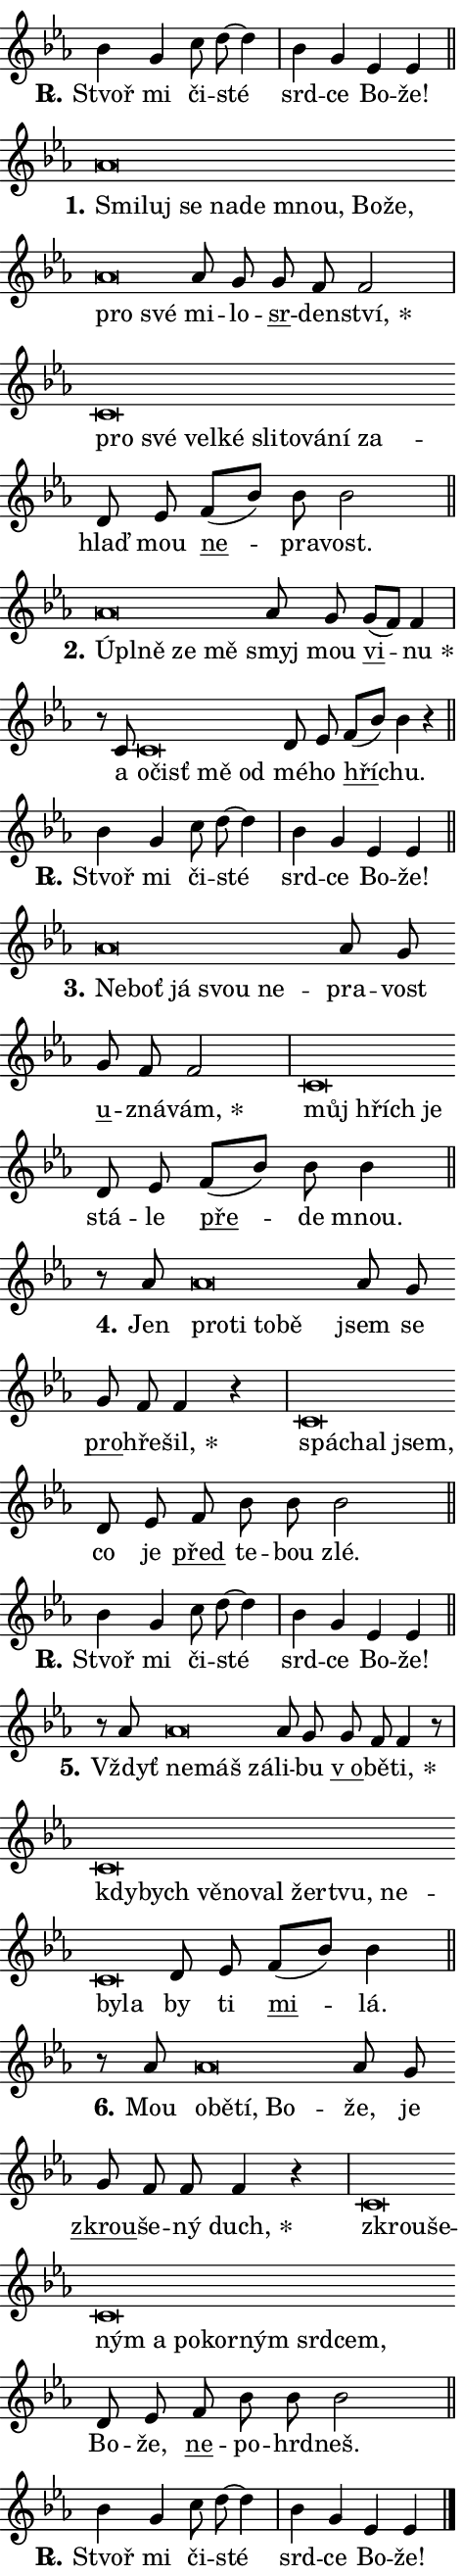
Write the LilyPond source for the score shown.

\version "2.24.0"
\header { tagline = "" }
\paper {
  indent = 0\cm
  top-margin = 0\cm
  right-margin = 0.13\cm % to fit lyric hyphens
  bottom-margin = 0\cm
  left-margin = 0\cm
  paper-width = 8\cm
  page-breaking = #ly:one-page-breaking
  system-system-spacing.basic-distance = #11
  score-system-spacing.basic-distance = #11
  ragged-last = ##f
}


%% Author: Thomas Morley
%% https://lists.gnu.org/archive/html/lilypond-user/2020-05/msg00002.html
#(define (line-position grob)
"Returns position of @var[grob} in current system:
   @code{'start}, if at first time-step
   @code{'end}, if at last time-step
   @code{'middle} otherwise
"
  (let* ((col (ly:item-get-column grob))
         (ln (ly:grob-object col 'left-neighbor))
         (rn (ly:grob-object col 'right-neighbor))
         (col-to-check-left (if (ly:grob? ln) ln col))
         (col-to-check-right (if (ly:grob? rn) rn col))
         (break-dir-left
           (and
             (ly:grob-property col-to-check-left 'non-musical #f)
             (ly:item-break-dir col-to-check-left)))
         (break-dir-right
           (and
             (ly:grob-property col-to-check-right 'non-musical #f)
             (ly:item-break-dir col-to-check-right))))
        (cond ((eqv? 1 break-dir-left) 'start)
              ((eqv? -1 break-dir-right) 'end)
              (else 'middle))))

#(define (tranparent-at-line-position vctor)
  (lambda (grob)
  "Relying on @code{line-position} select the relevant enry from @var{vctor}.
Used to determine transparency,"
    (case (line-position grob)
      ((end) (not (vector-ref vctor 0)))
      ((middle) (not (vector-ref vctor 1)))
      ((start) (not (vector-ref vctor 2))))))

noteHeadBreakVisibility =
#(define-music-function (break-visibility)(vector?)
"Makes @code{NoteHead}s transparent relying on @var{break-visibility}"
#{
  \override NoteHead.transparent =
    #(tranparent-at-line-position break-visibility)
#})

#(define delete-ledgers-for-transparent-note-heads
  (lambda (grob)
    "Reads whether a @code{NoteHead} is transparent.
If so this @code{NoteHead} is removed from @code{'note-heads} from
@var{grob}, which is supposed to be @code{LedgerLineSpanner}.
As a result ledgers are not printed for this @code{NoteHead}"
    (let* ((nhds-array (ly:grob-object grob 'note-heads))
           (nhds-list
             (if (ly:grob-array? nhds-array)
                 (ly:grob-array->list nhds-array)
                 '()))
           ;; Relies on the transparent-property being done before
           ;; Staff.LedgerLineSpanner.after-line-breaking is executed.
           ;; This is fragile ...
           (to-keep
             (remove
               (lambda (nhd)
                 (ly:grob-property nhd 'transparent #f))
               nhds-list)))
      ;; TODO find a better method to iterate over grob-arrays, similiar
      ;; to filter/remove etc for lists
      ;; For now rebuilt from scratch
      (set! (ly:grob-object grob 'note-heads)  '())
      (for-each
        (lambda (nhd)
          (ly:pointer-group-interface::add-grob grob 'note-heads nhd))
        to-keep))))

squashNotes = {
  \override NoteHead.X-extent = #'(-0.2 . 0.2)
  \override NoteHead.Y-extent = #'(-0.75 . 0)
  \override NoteHead.stencil =
    #(lambda (grob)
       (let ((pos (ly:grob-property grob 'staff-position)))
         (begin
           (if (< pos -7) (display "ERROR: Lower brevis then expected\n") (display ""))
           (if (<= pos -6) ly:text-interface::print ly:note-head::print))))
}
unSquashNotes = {
  \revert NoteHead.X-extent
  \revert NoteHead.Y-extent
  \revert NoteHead.stencil
}

hideNotes = \noteHeadBreakVisibility #begin-of-line-visible
unHideNotes = \noteHeadBreakVisibility #all-visible

% work-around for resetting accidentals
% https://lilypond.org/doc/v2.23/Documentation/notation/displaying-rhythms#unmetered-music
cadenzaMeasure = {
  \cadenzaOff
  \partial 1024 s1024
  \cadenzaOn
}

#(define-markup-command (accent layout props text) (markup?)
  "Underline accented syllable"
  (interpret-markup layout props
    #{\markup \override #'(offset . 4.3) \underline { #text }#}))

responsum = \markup \concat {
  "R" \hspace #-1.05 \path #0.1 #'((moveto 0 0.07) (lineto 0.9 0.8)) \hspace #0.05 "."
}

spaceSize = #0.6828661417322834 % exact space size for TeX Gyre Schola

\layout {
  \context {
    \Staff
    \remove "Time_signature_engraver"
    \override LedgerLineSpanner.after-line-breaking = #delete-ledgers-for-transparent-note-heads
  }
  \context {
    \Lyrics {
      \override LyricSpace.minimum-distance = \spaceSize
      \override LyricText.font-name = #"TeX Gyre Schola"
      \override LyricText.font-size = 1
      \override StanzaNumber.font-name = #"TeX Gyre Schola Bold"
      \override StanzaNumber.font-size = 1
    }
  }
  \context {
    \Score 
    \override NoteHead.text =
      #(lambda (grob) 
        (let ((pos (ly:grob-property grob 'staff-position)))
          #{\markup {
            \combine
              \halign #-0.55 \raise #(if (= pos -6) 0 0.5) \override #'(thickness . 2) \draw-line #'(3.2 . 0)
              \musicglyph "noteheads.sM1"
          }#}))
  }
}

% magnetic-lyrics.ily
%
%   written by
%     Jean Abou Samra <jean@abou-samra.fr>
%     Werner Lemberg <wl@gnu.org>
%
%   adapted by
%     Jiri Hon <jiri.hon@gmail.com>
%
% Version 2022-Apr-15

% https://www.mail-archive.com/lilypond-user@gnu.org/msg149350.html

#(define (Left_hyphen_pointer_engraver context)
   "Collect syllable-hyphen-syllable occurrences in lyrics and store
them in properties.  This engraver only looks to the left.  For
example, if the lyrics input is @code{foo -- bar}, it does the
following.

@itemize @bullet
@item
Set the @code{text} property of the @code{LyricHyphen} grob between
@q{foo} and @q{bar} to @code{foo}.

@item
Set the @code{left-hyphen} property of the @code{LyricText} grob with
text @q{foo} to the @code{LyricHyphen} grob between @q{foo} and
@q{bar}.
@end itemize

Use this auxiliary engraver in combination with the
@code{lyric-@/text::@/apply-@/magnetic-@/offset!} hook."
   (let ((hyphen #f)
         (text #f))
     (make-engraver
      (acknowledgers
       ((lyric-syllable-interface engraver grob source-engraver)
        (set! text grob)))
      (end-acknowledgers
       ((lyric-hyphen-interface engraver grob source-engraver)
        ;(when (not (grob::has-interface grob 'lyric-space-interface))
          (set! hyphen grob)));)
      ((stop-translation-timestep engraver)
       (when (and text hyphen)
         (ly:grob-set-object! text 'left-hyphen hyphen))
       (set! text #f)
       (set! hyphen #f)))))

#(define (lyric-text::apply-magnetic-offset! grob)
   "If the space between two syllables is less than the value in
property @code{LyricText@/.details@/.squash-threshold}, move the right
syllable to the left so that it gets concatenated with the left
syllable.

Use this function as a hook for
@code{LyricText@/.after-@/line-@/breaking} if the
@code{Left_@/hyphen_@/pointer_@/engraver} is active."
   (let ((hyphen (ly:grob-object grob 'left-hyphen #f)))
     (when hyphen
       (let ((left-text (ly:spanner-bound hyphen LEFT)))
         (when (grob::has-interface left-text 'lyric-syllable-interface)
           (let* ((common (ly:grob-common-refpoint grob left-text X))
                  (this-x-ext (ly:grob-extent grob common X))
                  (left-x-ext
                   (begin
                     ;; Trigger magnetism for left-text.
                     (ly:grob-property left-text 'after-line-breaking)
                     (ly:grob-extent left-text common X)))
                  ;; `delta` is the gap width between two syllables.
                  (delta (- (interval-start this-x-ext)
                            (interval-end left-x-ext)))
                  (details (ly:grob-property grob 'details))
                  (threshold (assoc-get 'squash-threshold details 0.2)))
             (when (< delta threshold)
               (let* (;; We have to manipulate the input text so that
                      ;; ligatures crossing syllable boundaries are not
                      ;; disabled.  For languages based on the Latin
                      ;; script this is essentially a beautification.
                      ;; However, for non-Western scripts it can be a
                      ;; necessity.
                      (lt (ly:grob-property left-text 'text))
                      (rt (ly:grob-property grob 'text))
                      (is-space (grob::has-interface hyphen 'lyric-space-interface))
                      (space (if is-space " " ""))
                      (extra-delta (if is-space spaceSize 0))
                      ;; Append new syllable.
                      (ltrt-space (if (and (string? lt) (string? rt))
                                (string-append lt space rt)
                                (make-concat-markup (list lt space rt))))
                      ;; Right-align `ltrt` to the right side.
                      (ltrt-space-markup (grob-interpret-markup
                               grob
                               (make-translate-markup
                                (cons (interval-length this-x-ext) 0)
                                (make-right-align-markup ltrt-space)))))
                 (begin
                   ;; Don't print `left-text`.
                   (ly:grob-set-property! left-text 'stencil #f)
                   ;; Set text and stencil (which holds all collected
                   ;; syllables so far) and shift it to the left.
                   (ly:grob-set-property! grob 'text ltrt-space)
                   (ly:grob-set-property! grob 'stencil ltrt-space-markup)
                   (ly:grob-translate-axis! grob (- (- delta extra-delta)) X))))))))))


#(define (lyric-hyphen::displace-bounds-first grob)
   ;; Make very sure this callback isn't triggered too early.
   (let ((left (ly:spanner-bound grob LEFT))
         (right (ly:spanner-bound grob RIGHT)))
     (ly:grob-property left 'after-line-breaking)
     (ly:grob-property right 'after-line-breaking)
     (ly:lyric-hyphen::print grob)))

squashThreshold = #0.4

\layout {
  \context {
    \Lyrics
    \consists #Left_hyphen_pointer_engraver
    \override LyricText.after-line-breaking =
      #lyric-text::apply-magnetic-offset!
    \override LyricHyphen.stencil = #lyric-hyphen::displace-bounds-first
    \override LyricText.details.squash-threshold = \squashThreshold
    \override LyricHyphen.minimum-distance = 0
    \override LyricHyphen.minimum-length = \squashThreshold
  }
}

squashText = \override LyricText.details.squash-threshold = 9999
unSquashText = \override LyricText.details.squash-threshold = \squashThreshold

leftText = \override LyricText.self-alignment-X = #LEFT
unLeftText = \revert LyricText.self-alignment-X

starOffset = #(lambda (grob) 
                (let ((x_offset (ly:self-alignment-interface::aligned-on-x-parent grob)))
                  (if (= x_offset 0) 0 (+ x_offset 1.2))))

star = #(define-music-function (syllable)(string?)
"Append star separator at the end of a syllable"
#{
  \once \override LyricText.X-offset = #starOffset
  \lyricmode { \markup {
    #syllable
    \override #'((font-name . "TeX Gyre Schola Bold")) \hspace #0.2 \lower #0.65 \larger "*"
  } }
#})

starAccent = #(define-music-function (syllable)(string?)
"Append star separator at the end of a syllable and make accent"
#{
  \once \override LyricText.X-offset = #starOffset
  \lyricmode { \markup {
    \accent #syllable
    \override #'((font-name . "TeX Gyre Schola Bold")) \hspace #0.2 \lower #0.65 \larger "*"
  } }
#})

breath = #(define-music-function (syllable)(string?)
"Append breathing indicator at the end of a syllable"
#{
  \lyricmode { \markup { #syllable "+" } }
#})

optionalBreath = #(define-music-function (syllable)(string?)
"Append optional breathing indicator at the end of a syllable"
#{
  \lyricmode { \markup { #syllable "(+)" } }
#})


\score {
    <<
        \new Voice = "melody" { \cadenzaOn \key es \major \relative { bes'4 g c8 d8~ d4 \cadenzaMeasure \bar "|" bes4 g \bar "" es es \cadenzaMeasure \bar "||" \break } }
        \new Lyrics \lyricsto "melody" { \lyricmode { \set stanza = \responsum
Stvoř mi či -- sté srd -- ce Bo -- že! } }
    >>
    \layout {}
}

\score {
    <<
        \new Voice = "melody" { \cadenzaOn \key es \major \relative { \squashNotes as'\breve*1/16 \hideNotes \breve*1/16 \bar "" \breve*1/16 \bar "" \breve*1/16 \bar "" \breve*1/16 \bar "" \breve*1/16 \bar "" \breve*1/16 \bar "" \breve*1/16 \bar "" \breve*1/16 \breve*1/16 \bar "" \unHideNotes \unSquashNotes as8 g \bar "" g f f2 \cadenzaMeasure \bar "|" \squashNotes c\breve*1/16 \hideNotes \breve*1/16 \bar "" \breve*1/16 \bar "" \breve*1/16 \bar "" \breve*1/16 \bar "" \breve*1/16 \bar "" \breve*1/16 \bar "" \breve*1/16 \breve*1/16 \bar "" \unHideNotes \unSquashNotes d8 es \bar "" f[( bes)] bes bes2 \cadenzaMeasure \bar "||" \break } }
        \new Lyrics \lyricsto "melody" { \lyricmode { \set stanza = "1."
\leftText Smi -- \squashText luj se na -- de mnou, Bo -- že, pro své \unLeftText \unSquashText mi -- lo -- \markup \accent sr -- den -- \star ství, \leftText pro \squashText své vel -- ké sli -- to -- vá -- ní za -- \unLeftText \unSquashText hlaď mou \markup \accent ne -- pra -- vost. } }
    >>
    \layout {}
}

\score {
    <<
        \new Voice = "melody" { \cadenzaOn \key es \major \relative { \squashNotes as'\breve*1/16 \hideNotes \breve*1/16 \bar "" \breve*1/16 \breve*1/16 \bar "" \unHideNotes \unSquashNotes as8 g \bar "" g[( f)] f4 \cadenzaMeasure \bar "|" r8 c \squashNotes c\breve*1/16 \hideNotes \breve*1/16 \bar "" \breve*1/16 \breve*1/16 \bar "" \unHideNotes \unSquashNotes d8 es \bar "" f[( bes)] bes4 r \cadenzaMeasure \bar "||" \break } }
        \new Lyrics \lyricsto "melody" { \lyricmode { \set stanza = "2."
\leftText Úpl -- \squashText ně ze mě \unLeftText \unSquashText smyj mou \markup \accent vi -- \star nu a \leftText o -- \squashText čisť mě od \unLeftText \unSquashText mé -- ho \markup \accent hří -- chu. } }
    >>
    \layout {}
}

\score {
    <<
        \new Voice = "melody" { \cadenzaOn \key es \major \relative { bes'4 g c8 d8~ d4 \cadenzaMeasure \bar "|" bes4 g \bar "" es es \cadenzaMeasure \bar "||" \break } }
        \new Lyrics \lyricsto "melody" { \lyricmode { \set stanza = \responsum
Stvoř mi či -- sté srd -- ce Bo -- že! } }
    >>
    \layout {}
}

\score {
    <<
        \new Voice = "melody" { \cadenzaOn \key es \major \relative { \squashNotes as'\breve*1/16 \hideNotes \breve*1/16 \bar "" \breve*1/16 \bar "" \breve*1/16 \breve*1/16 \bar "" \unHideNotes \unSquashNotes as8 g \bar "" g f f2 \cadenzaMeasure \bar "|" \squashNotes c\breve*1/16 \hideNotes \breve*1/16 \breve*1/16 \bar "" \unHideNotes \unSquashNotes d8 es \bar "" f[( bes)] bes bes4 \cadenzaMeasure \bar "||" \break } }
        \new Lyrics \lyricsto "melody" { \lyricmode { \set stanza = "3."
\leftText Ne -- \squashText boť já svou ne -- \unLeftText \unSquashText pra -- vost \markup \accent u -- zná -- \star vám, \leftText můj \squashText hřích je \unLeftText \unSquashText stá -- le \markup \accent pře -- de mnou. } }
    >>
    \layout {}
}

\score {
    <<
        \new Voice = "melody" { \cadenzaOn \key es \major \relative { r8 as' \squashNotes as\breve*1/16 \hideNotes \breve*1/16 \bar "" \breve*1/16 \breve*1/16 \bar "" \unHideNotes \unSquashNotes as8 g \bar "" g f f4 r \cadenzaMeasure \bar "|" \squashNotes c\breve*1/16 \hideNotes \breve*1/16 \breve*1/16 \bar "" \unHideNotes \unSquashNotes d8 es \bar "" f bes bes bes2 \cadenzaMeasure \bar "||" \break } }
        \new Lyrics \lyricsto "melody" { \lyricmode { \set stanza = "4."
Jen \leftText pro -- \squashText ti to -- bě \unLeftText \unSquashText jsem se \markup \accent pro -- hře -- \star šil, \leftText spá -- \squashText chal jsem, \unLeftText \unSquashText co je \markup \accent před te -- bou zlé. } }
    >>
    \layout {}
}

\score {
    <<
        \new Voice = "melody" { \cadenzaOn \key es \major \relative { bes'4 g c8 d8~ d4 \cadenzaMeasure \bar "|" bes4 g \bar "" es es \cadenzaMeasure \bar "||" \break } }
        \new Lyrics \lyricsto "melody" { \lyricmode { \set stanza = \responsum
Stvoř mi či -- sté srd -- ce Bo -- že! } }
    >>
    \layout {}
}

\score {
    <<
        \new Voice = "melody" { \cadenzaOn \key es \major \relative { r8 as' \squashNotes as\breve*1/16 \hideNotes \breve*1/16 \breve*1/16 \bar "" \unHideNotes \unSquashNotes as8 g \bar "" g f f4 r8 \cadenzaMeasure \bar "|" \squashNotes c\breve*1/16 \hideNotes \breve*1/16 \bar "" \breve*1/16 \bar "" \breve*1/16 \bar "" \breve*1/16 \bar "" \breve*1/16 \bar "" \breve*1/16 \bar "" \breve*1/16 \bar "" \breve*1/16 \breve*1/16 \bar "" \unHideNotes \unSquashNotes d8 es \bar "" f[( bes)] bes4 \cadenzaMeasure \bar "||" \break } }
        \new Lyrics \lyricsto "melody" { \lyricmode { \set stanza = "5."
Vždyť \leftText ne -- \squashText máš zá -- \unLeftText \unSquashText li -- bu \markup \accent "v o" -- bě -- \star ti, \leftText kdy -- \squashText bych vě -- no -- val žer -- tvu, ne -- by -- la \unLeftText \unSquashText by ti \markup \accent mi -- lá. } }
    >>
    \layout {}
}

\score {
    <<
        \new Voice = "melody" { \cadenzaOn \key es \major \relative { r8 as' \squashNotes as\breve*1/16 \hideNotes \breve*1/16 \bar "" \breve*1/16 \breve*1/16 \bar "" \unHideNotes \unSquashNotes as8 g \bar "" g f f f4 r \cadenzaMeasure \bar "|" \squashNotes c\breve*1/16 \hideNotes \breve*1/16 \bar "" \breve*1/16 \bar "" \breve*1/16 \bar "" \breve*1/16 \bar "" \breve*1/16 \bar "" \breve*1/16 \bar "" \breve*1/16 \breve*1/16 \bar "" \unHideNotes \unSquashNotes d8 es \bar "" f bes bes bes2 \cadenzaMeasure \bar "||" \break } }
        \new Lyrics \lyricsto "melody" { \lyricmode { \set stanza = "6."
Mou \leftText o -- \squashText bě -- tí, Bo -- \unLeftText \unSquashText že, je \markup \accent zkrou -- še -- ný \star duch, \leftText zkrou -- \squashText še -- ným a po -- kor -- ným srd -- cem, \unLeftText \unSquashText Bo -- že, \markup \accent ne -- po -- hrd -- neš. } }
    >>
    \layout {}
}

\score {
    <<
        \new Voice = "melody" { \cadenzaOn \key es \major \relative { bes'4 g c8 d8~ d4 \cadenzaMeasure \bar "|" bes4 g \bar "" es es \cadenzaMeasure \bar "||" \break } \bar "|." }
        \new Lyrics \lyricsto "melody" { \lyricmode { \set stanza = \responsum
Stvoř mi či -- sté srd -- ce Bo -- že! } }
    >>
    \layout {}
}
